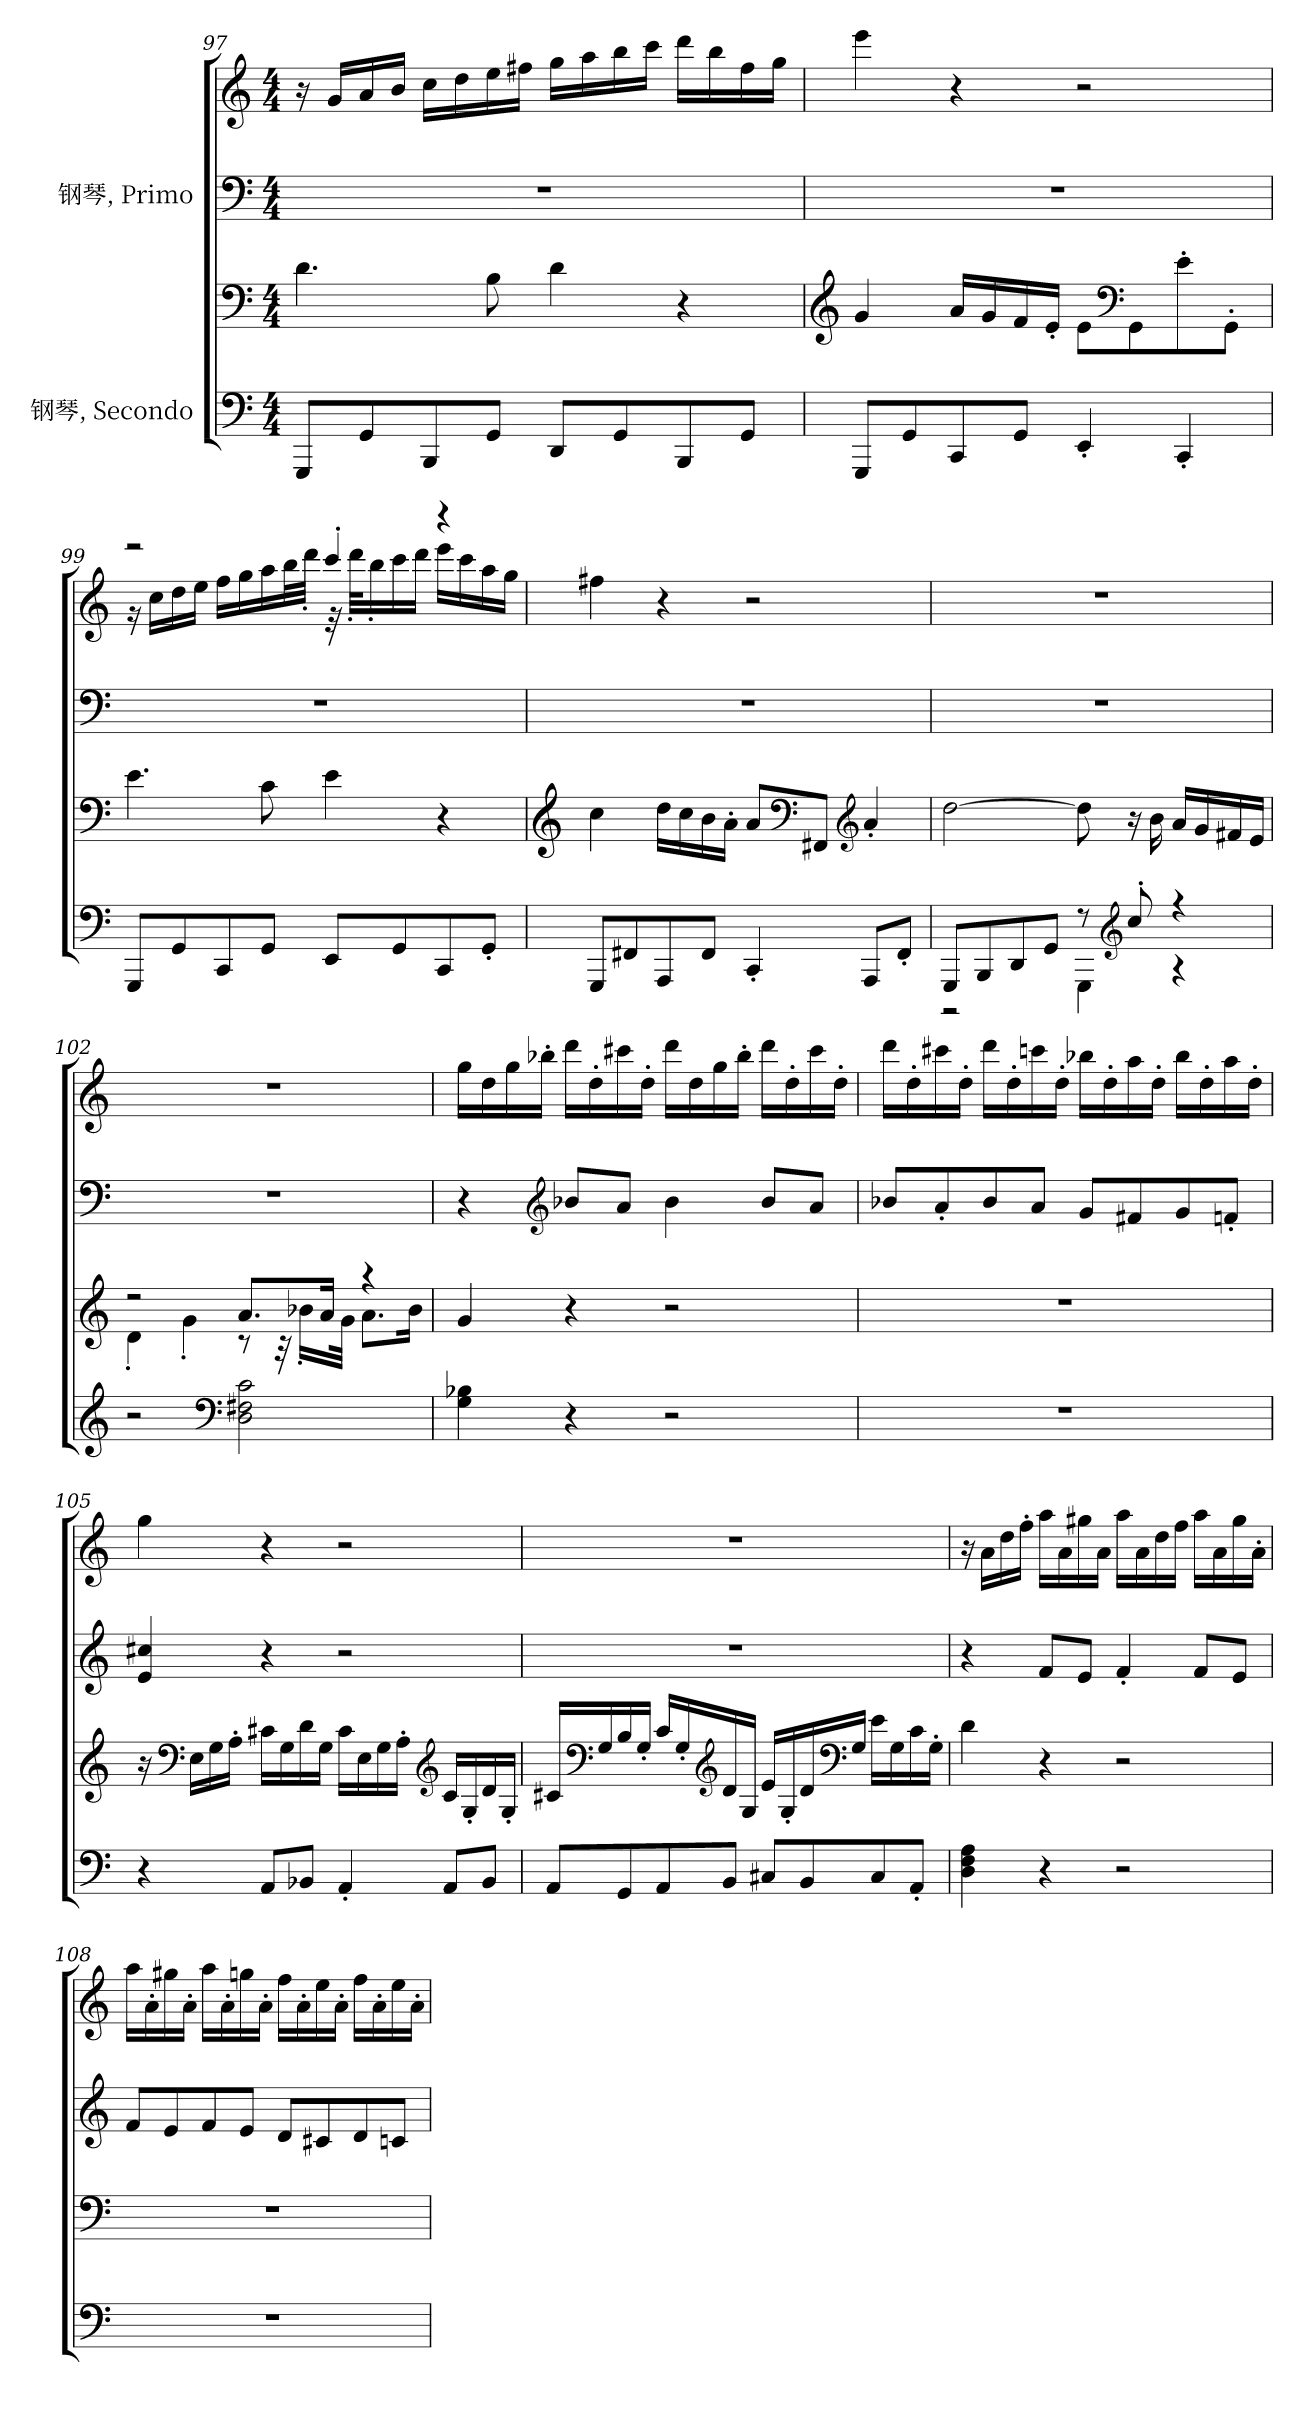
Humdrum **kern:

**kern	**kern	**kern	**kern
*part2	*part2	*part1	*part1
*staff4	*staff3	*staff2	*staff1
*I"钢琴, Secondo	*	*I"钢琴, Primo	*
!!LO:LB:g=z
*clefF4	*clefF4	*clefF4	*clefG2
*k[]	*k[]	*k[]	*k[]
*M4/4	*M4/4	*M4/4	*M4/4
=97	=97	=97	=97
8GGG/L	4.d\	1r	16r
.	.	.	16g/LL
8GG/	.	.	16a/
.	.	.	16b/JJ
8BBB/	.	.	16cc\LL
.	.	.	16dd\
8GG/J	8B\	.	16ee\
.	.	.	16ff#X\JJ
8DD/L	4d\	.	16gg\LL
.	.	.	16aa\
8GG/	.	.	16bb\
.	.	.	16ccc\JJ
8BBB/	4r	.	16ddd\LL
.	.	.	16bb\
8GG/J	.	.	16ff#\
.	.	.	16gg\JJ
=98	=98	=98	=98
*	*clefG2	*	*
8GGG/L	4g/	1r	4eee\
8GG/	.	.	.
8CC/	16a/LL	.	4r
.	16g/	.	.
8GG/J	16f/	.	.
.	16e'/JJ	.	.
4EE'/	8e\L	.	2r
*	*clefF4	*	*
.	8GG\	.	.
4CC'/	8e'\	.	.
.	8GG'\J	.	.
!!LO:PB:g=z
=99	=99	=99	=99
*	*	*	*^
8GGG/L	4.e\	1r	2r	16r
.	.	.	.	16cc\LL
8GG/	.	.	.	16dd\
.	.	.	.	16ee\JJ
8CC/	.	.	.	16ff\LL
.	.	.	.	16gg\
8GG/J	8c\	.	.	16aa\
.	.	.	.	32bb\L
.	.	.	.	32ddd'\JJJ
8EE/L	4e\	.	4ccc'/	32r
.	.	.	.	32ddd'\KLL
.	.	.	.	16bb'\
8GG/	.	.	.	16ccc\
.	.	.	.	16ddd\JJ
8CC/	4r	.	4r	16eee\LL
.	.	.	.	16ccc\
8GG'/J	.	.	.	16aa\
.	.	.	.	16gg\JJ
*	*	*	*v	*v
=100	=100	=100	=100
*	*clefG2	*	*
8GGG/L	4cc\	1r	4ff#X\
8FF#X/	.	.	.
8AAA/	16dd\LL	.	4r
.	16cc\	.	.
8FF#/J	16b\	.	.
.	16a'\JJ	.	.
4CC'/	8a/L	.	2r
*	*clefF4	*	*
.	8FF#X/J	.	.
*	*clefG2	*	*
8AAA/L	4a'/	.	.
8FF#'/J	.	.	.
!!LO:LB:g=z
=101	=101	=101	=101
*^	*	*	*
8GGG/L	2r	[2dd\	1r	1r
8BBB/	.	.	.	.
8DD/	.	.	.	.
8GG/J	.	.	.	.
8r	4GGG\	8dd\]	.	.
*clefG2	*	*	*	*
8cc'/	.	16r	.	.
.	.	16b\	.	.
4r	4r	16a/LL	.	.
.	.	16g/	.	.
.	.	16f#X/	.	.
.	.	16e/JJ	.	.
*v	*v	*	*	*
=102	=102	=102	=102
*	*^	*	*
2r	2r	4d'\	1r	1r
.	.	4g'\	.	.
*clefF4	*	*	*	*
2D\ 2F#X\ 2c\	8.a/L	8r	.	.
.	.	32r	.	.
.	.	16b-X'\LL	.	.
.	16a/Jk	.	.	.
.	.	32g\JJk	.	.
.	4r	8.a\L	.	.
.	.	16b-\Jk	.	.
*	*v	*v	*	*
!!LO:LB:g=z
=103	=103	=103	=103
4G\ 4B-X\	4g/	4r	16gg\LL
.	.	.	16dd\
.	.	.	16gg\
.	.	.	16bb-X'\JJ
*	*	*clefG2	*
4r	4r	8b-X/L	16ddd\LL
.	.	.	16dd'\
.	.	8a/J	16ccc#X\
.	.	.	16dd'\JJ
2r	2r	4b-\	16ddd\LL
.	.	.	16dd\
.	.	.	16gg\
.	.	.	16bb-'\JJ
.	.	8b-/L	16ddd\LL
.	.	.	16dd'\
.	.	8a/J	16ccc#\
.	.	.	16dd'\JJ
=104	=104	=104	=104
1r	1r	8b-X/L	16ddd\LL
.	.	.	16dd'\
.	.	8a'/	16ccc#X\
.	.	.	16dd'\JJ
.	.	8b-/	16ddd\LL
.	.	.	16dd'\
.	.	8a/J	16cccn\
.	.	.	16dd'\JJ
.	.	8g/L	16bb-X\LL
.	.	.	16dd'\
.	.	8f#X/	16aa\
.	.	.	16dd'\JJ
.	.	8g/	16bb-\LL
.	.	.	16dd'\
.	.	8fn'/J	16aa\
.	.	.	16dd'\JJ
!!LO:PB:g=z
=105	=105	=105	=105
4r	16r	4e/ 4cc#X/	4gg\
*	*clefF4	*	*
.	16E\LL	.	.
.	16G\	.	.
.	16A'\JJ	.	.
8AA/L	16c#X\LL	4r	4r
.	16G\	.	.
8BB-X/J	16d\	.	.
.	16G\JJ	.	.
4AA'/	16c#\LL	2r	2r
.	16E\	.	.
.	16G\	.	.
.	16A'\JJ	.	.
*	*clefG2	*	*
8AA/L	16c#/LL	.	.
.	16G'/	.	.
8BB-/J	16d/	.	.
.	16G'/JJ	.	.
=106	=106	=106	=106
8AA/L	16c#X/LL	1r	1r
*	*clefF4	*	*
.	16G/	.	.
8GG/	16B/	.	.
.	16G'/JJ	.	.
8AA/	16c#/LL	.	.
.	16G'/	.	.
*	*clefG2	*	*
8BB/J	16d/	.	.
.	16G/JJ	.	.
8C#X/L	16e/LL	.	.
.	16G'/	.	.
8BB/	16d/	.	.
*	*clefF4	*	*
.	16G/JJ	.	.
8C#/	16e\LL	.	.
.	16G\	.	.
8AA'/J	16c#\	.	.
.	16G'\JJ	.	.
!!LO:LB:g=z
=107	=107	=107	=107
4D\ 4F\ 4A\	4d\	4r	16r
.	.	.	16a\LL
.	.	.	16dd\
.	.	.	16ff'\JJ
4r	4r	8f/L	16aa\LL
.	.	.	16a\
.	.	8e/J	16gg#X\
.	.	.	16a\JJ
2r	2r	4f'/	16aa\LL
.	.	.	16a\
.	.	.	16dd\
.	.	.	16ff\JJ
.	.	8f/L	16aa\LL
.	.	.	16a\
.	.	8e/J	16gg#\
.	.	.	16a'\JJ
=108	=108	=108	=108
1r	1r	8f/L	16aa\LL
.	.	.	16a'\
.	.	8e/	16gg#X\
.	.	.	16a'\JJ
.	.	8f/	16aa\LL
.	.	.	16a'\
.	.	8e/J	16ggn\
.	.	.	16a'\JJ
.	.	8d/L	16ff\LL
.	.	.	16a'\
.	.	8c#X/	16ee\
.	.	.	16a'\JJ
.	.	8d/	16ff\LL
.	.	.	16a'\
.	.	8cn/J	16ee\
.	.	.	16a'\JJ
=	=	=	=
*-	*-	*-	*-
